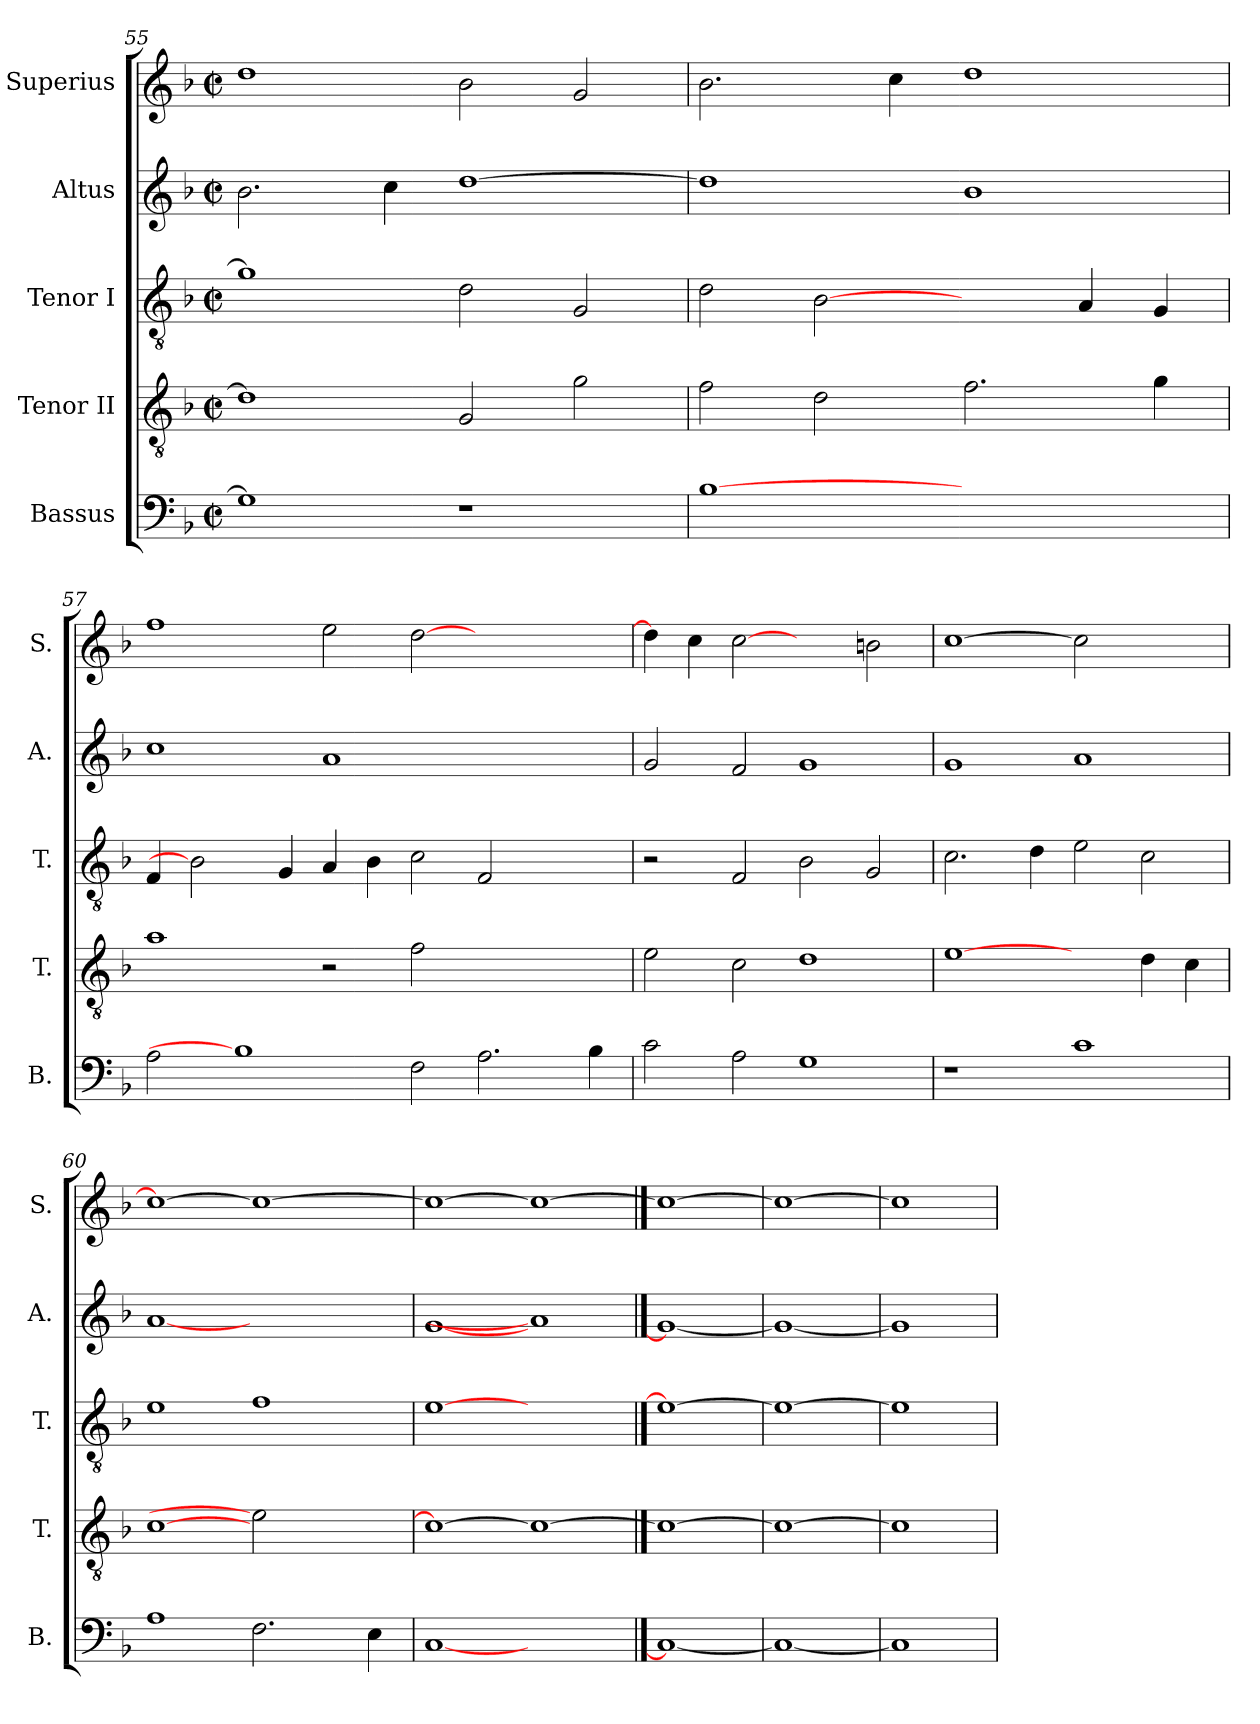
**kern	**kern	**kern	**kern	**kern
*part5	*part4	*part3	*part2	*part1
*staff5	*staff4	*staff3	*staff2	*staff1
*I"Bassus	*I"Tenor II	*I"Tenor I	*I"Altus	*I"Superius
*I'B.	*I'T.	*I'T.	*I'A.	*I'S.
*clefF4	*clefGv2	*clefGv2	*clefG2	*clefG2
*	*ITrd7c12	*ITrd7c12	*	*
*k[b-]	*k[b-]	*k[b-]	*k[b-]	*k[b-]
*F:	*F:	*F:	*F:	*F:
*M2/2	*M2/2	*M2/2	*M2/2	*M2/2
*met(c|)	*met(c|)	*met(c|)	*met(c|)	*met(c|)
=55	=55	=55	=55	=55
1Gi]	1Di]	1Gi]	2.b-i\	1ddi
.	.	.	4cci\	.
1r	2GGi/	2Di\	[>1ddi	2b-i\
.	2Gi\	2GGi/	.	2gi/
!!LO:LB:g=z
=56	=56	=56	=56	=56
[1B-i	2Fi\	2Di\	1ddi]	2.b-i\
.	2Di\	[2BB-i	.	.
.	.	.	.	4cci\
1ryy	2.Fi\	2ryy	1b-i	1ddi
.	.	4AAi/	.	.
.	4Gi\	4GGi/	.	.
=57	=57	=57	=57	=57
2Ai\	1Ai	4FFi/	1cci	1ffi
.	.	2BB-i]	.	.
1B-i]	.	.	.	.
.	.	4GGi/	.	.
.	2r	4AAi/	1ai	2eei\
.	.	4BB-i\	.	.
2Fi\	2Fi\	2Ci\	.	[>2ddi\
2.Ai\	1ryy	2FFi/	1ryy	1ryy
.	.	2ryy	.	.
4B-i\	.	.	.	.
=58	=58	=58	=58	=58
2ci\	2Ei\	2r	2gi/	4ddi\]
.	.	.	.	4cci\
2Ai\	2Ci\	2FFi/	2fi/	[2cci
1Gi	1Di	2BB-i\	1gi	2ryy
.	.	2GGi/	.	2bni\
!!LO:PB:g=z
=59	=59	=59	=59	=59
1r	[1Ei	2.Ci\	1gi	[>1cci
.	.	4Di\	.	.
1ci	2ryy	2Ei\	1ai	2cci]
.	4Di\	2Ci\	.	2ryy
.	4Ci\	.	.	.
=60	=60	=60	=60	=60
1Ai	[>1Ci	1Ei	[1ai	1cci_>
2.Fi\	2Ei]	1Fi	1ryy	1cci_
.	2ryy	.	.	.
4Ei\	.	.	.	.
=61	=61	=61	=61	=61
[1Ci	1Ci_>	[1Ei	[1gi	1cci_>
1ryy	1Ci_	1ryy	1ai]	1cci_
==62	==62	==62	==62	==62
1Ci_	1Ci_	1Ei_	1gi_	1cci_
=63	=63	=63	=63	=63
1Ci_	1Ci_	1Ei_	1gi_	1cci_
=64	=64	=64	=64	=64
1Ci]	1Ci]	1Ei]	1gi]	1cci]
=	=	=	=	=
*-	*-	*-	*-	*-
